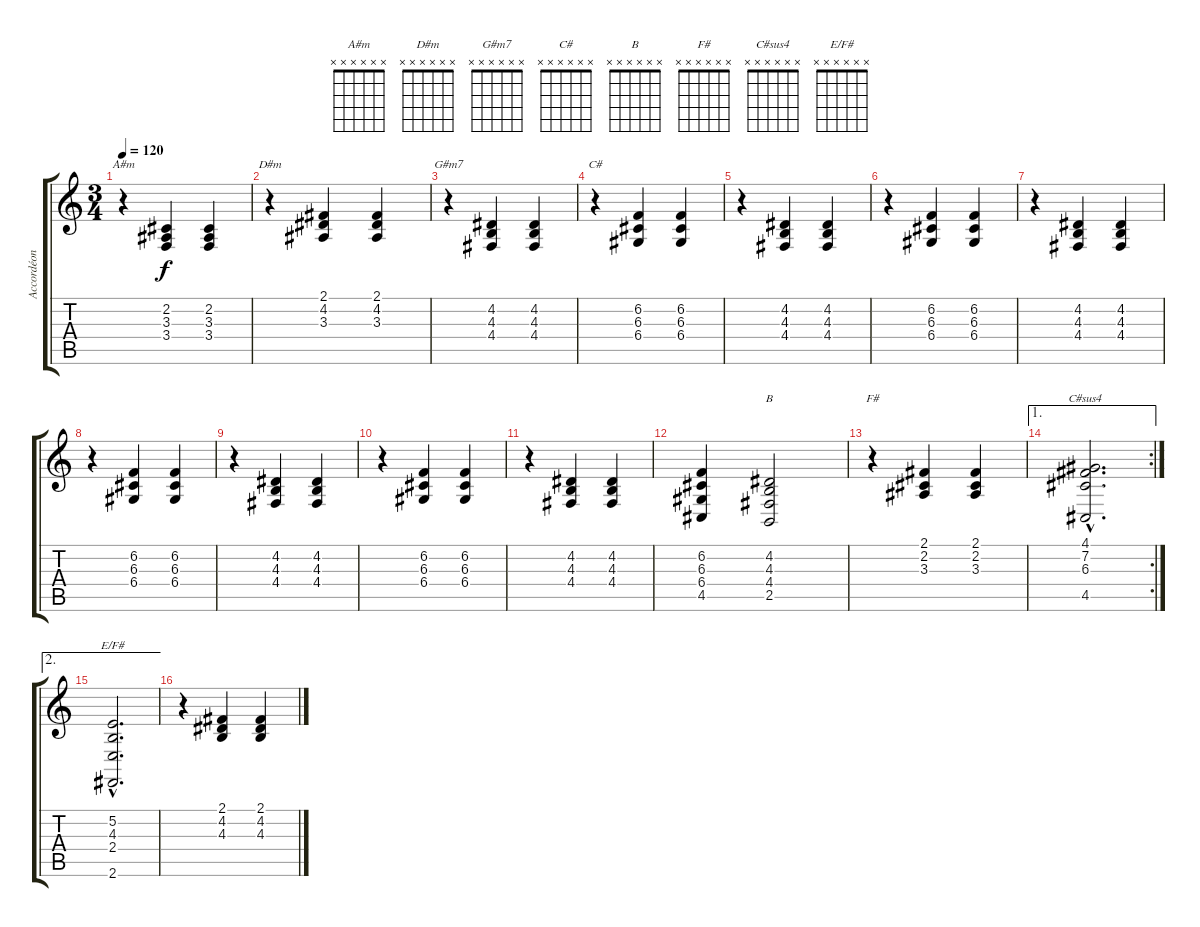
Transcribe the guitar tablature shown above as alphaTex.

\track ("Accordéon" "Accordéon") {instrument tangoaccordion}
\staff {score tabs}
\tuning (E4 B3 G3 D3 A2 E2) {hide}
\chord ("A#m" x x x x x x) {firstfret 0}
\chord ("D#m" x x x x x x) {firstfret 0}
\chord ("G#m7" x x x x x x) {firstfret 0}
\chord ("C#" x x x x x x) {firstfret 0}
\chord ("B" x x x x x x) {firstfret 0}
\chord ("F#" x x x x x x) {firstfret 0}
\chord ("C#sus4" x x x x x x) {firstfret 0}
\chord ("E/F#" x x x x x x) {firstfret 0}
\ts (3 4)
\tempo 120
\clef g2
\ks c
r.4{ch "A#m" dy f} (2.2 3.3 3.4).4 (2.2 3.3 3.4).4 |
r.4{ch "D#m"} (2.1 4.2 3.3).4 (2.1 4.2 3.3).4 |
r.4{ch "G#m7"} (4.2 4.3 4.4).4 (4.2 4.3 4.4).4 |
r.4{ch "C#"} (6.2 6.3 6.4).4 (6.2 6.3 6.4).4 |
r.4 (4.2 4.3 4.4).4 (4.2 4.3 4.4).4 |
r.4 (6.2 6.3 6.4).4 (6.2 6.3 6.4).4 |
r.4 (4.2 4.3 4.4).4 (4.2 4.3 4.4).4 |
r.4 (6.2 6.3 6.4).4 (6.2 6.3 6.4).4 |
r.4 (4.2 4.3 4.4).4 (4.2 4.3 4.4).4 |
r.4 (6.2 6.3 6.4).4 (6.2 6.3 6.4).4 |
r.4 (4.2 4.3 4.4).4 (4.2 4.3 4.4).4 |
(6.2 6.3 6.4 4.5).4 (4.2 4.3 4.4 2.5).2{ch "B"} |
r.4{ch "F#"} (2.1 2.2 3.3).4 (2.1 2.2 3.3).4 |
\ae 1
\rc 2
(4.1{hac} 7.2{hac} 6.3{hac} 4.5{hac}).2{d ch "C#sus4"} |
\ae 2
(5.2{hac} 4.3{hac} 2.4{hac} 2.6{hac}).2{d ch "E/F#"} |
r.4 (2.1 4.2 4.3).4 (2.1 4.2 4.3).4
